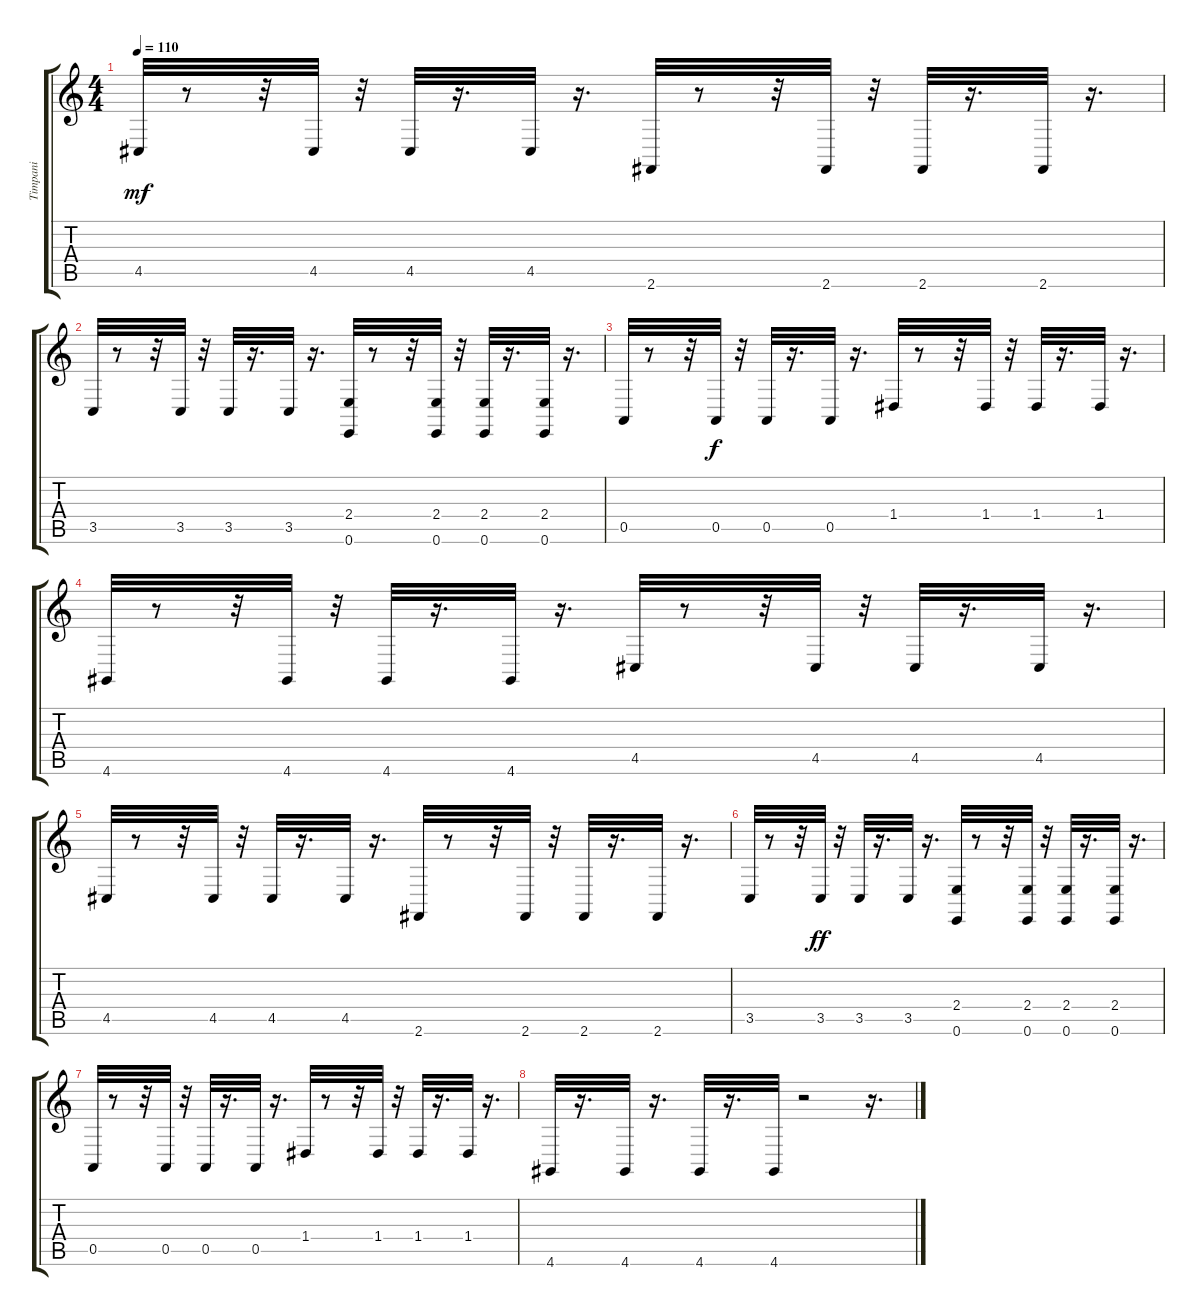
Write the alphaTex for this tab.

\track ("Timpani" "Timpani") {instrument timpani}
\staff {score tabs}
\tuning (E4 B3 G3 D3 A2 E2) {hide}
\ts (4 4)
\tempo 110
\clef g2
\ks c
4.5.32{dy mf} r.8 r.32 4.5.32 r.32 4.5.32 r.16{d} 4.5.32 r.16{d} 2.6.32 r.8 r.32 2.6.32 r.32 2.6.32 r.16{d} 2.6.32 r.16{d} |
3.5.32 r.8 r.32 3.5.32 r.32 3.5.32 r.16{d} 3.5.32 r.16{d} (2.4 0.6).32 r.8 r.32 (2.4 0.6).32 r.32 (2.4 0.6).32 r.16{d} (2.4 0.6).32 r.16{d} |
0.5.32 r.8 r.32 0.5.32{dy f} r.32 0.5.32 r.16{d} 0.5.32 r.16{d} 1.4.32 r.8 r.32 1.4.32 r.32 1.4.32 r.16{d} 1.4.32 r.16{d} |
4.6.32 r.8 r.32 4.6.32 r.32 4.6.32 r.16{d} 4.6.32 r.16{d} 4.5.32 r.8 r.32 4.5.32 r.32 4.5.32 r.16{d} 4.5.32 r.16{d} |
4.5.32 r.8 r.32 4.5.32 r.32 4.5.32 r.16{d} 4.5.32 r.16{d} 2.6.32 r.8 r.32 2.6.32 r.32 2.6.32 r.16{d} 2.6.32 r.16{d} |
3.5.32 r.8 r.32 3.5.32{dy ff} r.32 3.5.32 r.16{d} 3.5.32 r.16{d} (2.4 0.6).32 r.8 r.32 (2.4 0.6).32 r.32 (2.4 0.6).32 r.16{d} (2.4 0.6).32 r.16{d} |
0.5.32 r.8 r.32 0.5.32 r.32 0.5.32 r.16{d} 0.5.32 r.16{d} 1.4.32 r.8 r.32 1.4.32 r.32 1.4.32 r.16{d} 1.4.32 r.16{d} |
4.6.32 r.16{d} 4.6.32 r.16{d} 4.6.32 r.16{d} 4.6.32 r.2 r.16{d}
